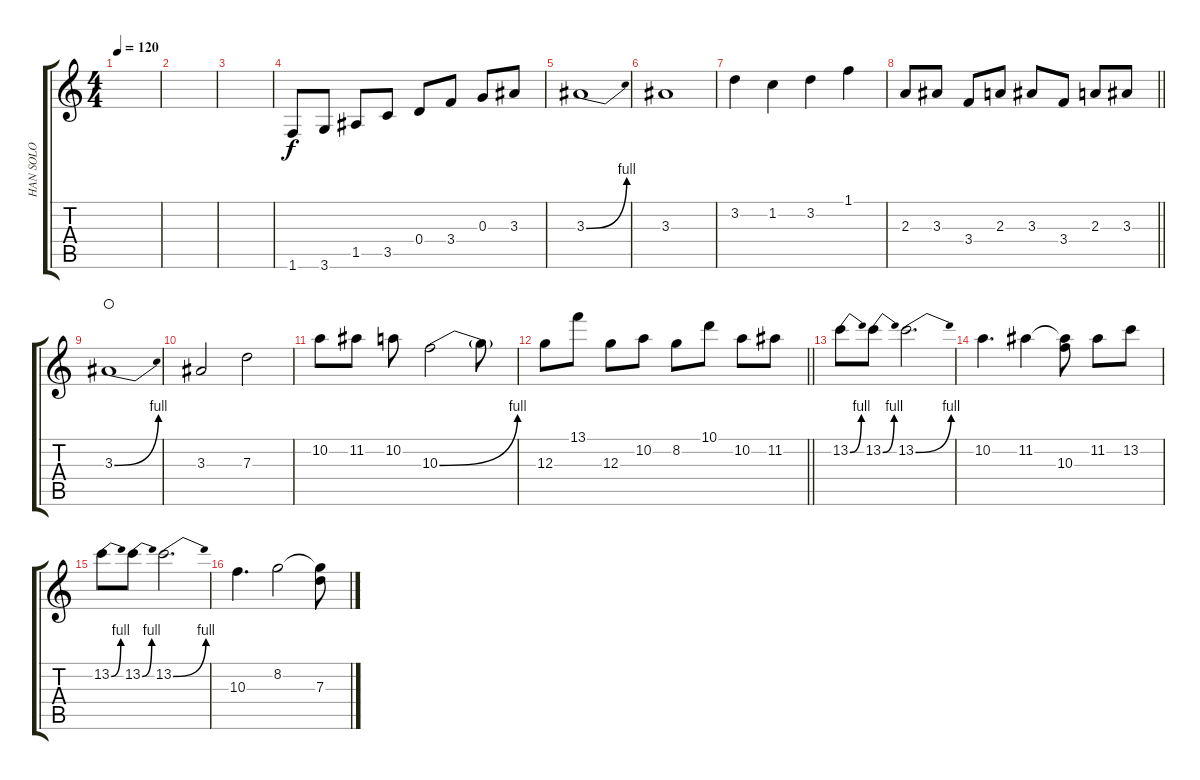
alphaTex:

\track ("HAN SOLO" "HAN SOLO") {instrument overdrivenguitar}
\staff {score tabs}
\tuning (E4 B3 G3 D3 A2 E2) {hide}
\ts (4 4)
\tempo 120
\clef g2
\ks c
|
|
|
1.6.8 3.6.8 1.5.8 3.5.8 0.4.8 3.4.8 0.3.8 3.3.8 |
3.3{be (bend 0 0 60 4)}.1 |
3.3.1 |
3.2.4 1.2.4 3.2.4 1.1.4 |
\barLineRight lightlight
2.3.8 3.3.8 3.4.8 2.3.8 3.3.8 3.4.8 2.3.8 3.3.8 |
3.3{be (bend 0 0 60 4)}.1{waho} |
3.3.2 7.3.2 |
10.2.8 11.2.8 10.2.8 10.3{be (bend 0 0 60 4)}.2 10.3{t}.8 |
\barLineRight lightlight
12.3.8 13.1.8 12.3.8 10.2.8 8.2.8 10.1.8 10.2.8 11.2.8 |
13.2{be (bend 0 0 60 4)}.8 13.2{be (bend 0 0 60 4)}.8 13.2{be (bend 0 0 60 4)}.2{d} |
10.2.4{d} 11.2.4 (11.2{t} 10.3).8 11.2.8 13.2.8 |
13.2{be (bend 0 0 60 4)}.8 13.2{be (bend 0 0 60 4)}.8 13.2{be (bend 0 0 60 4)}.2{d} |
10.3.4{d} 8.2.2 (8.2{t} 7.3).8
